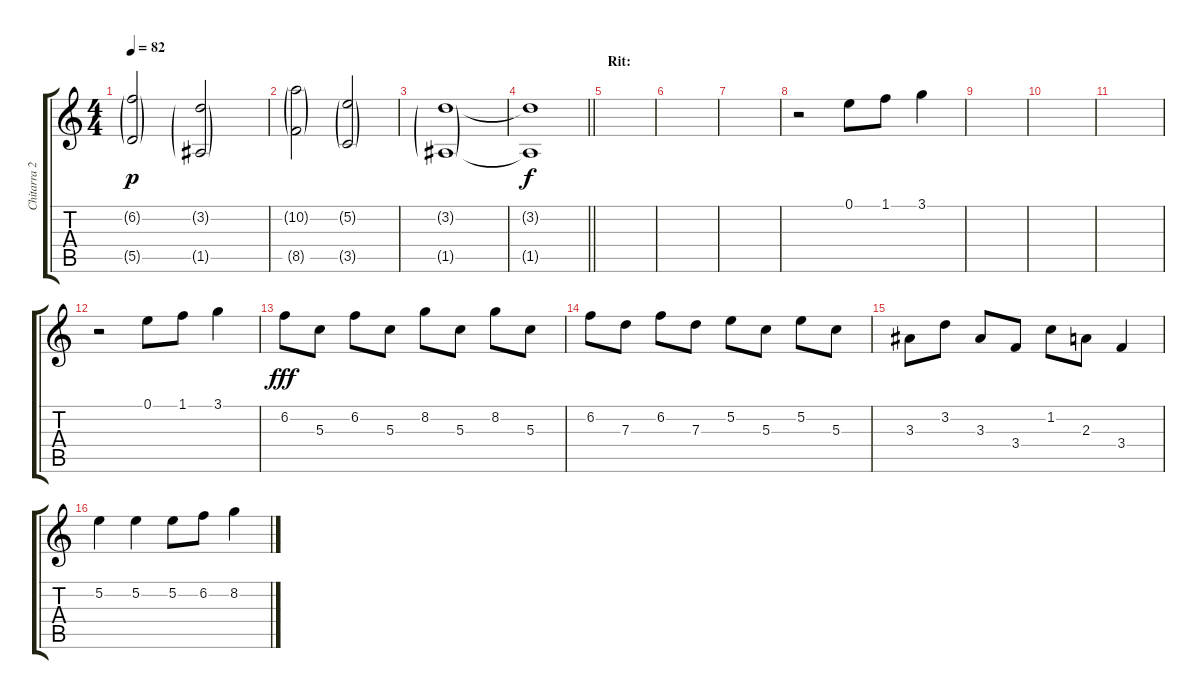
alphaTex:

\track ("Chitarra 2" "Chitarra 2") {instrument overdrivenguitar}
\staff {score tabs}
\tuning (E4 B3 G3 D3 A2 E2) {hide}
\ts (4 4)
\tempo 82
\clef g2
\ks c
(6.2{g} 5.5{g}).2{dy p} (3.2{g} 1.5{g}).2 |
(10.2{g} 8.5{g}).2 (5.2{g} 3.5{g}).2 |
(3.2{g} 1.5{g}).1 |
\barLineRight lightlight
(3.2{t} 1.5{t}).1{dy f} |
\section ("" "Rit:")
|
|
|
r.2 0.1.8 1.1.8 3.1.4 |
|
|
|
r.2 0.1.8 1.1.8 3.1.4 |
6.2.8{dy fff volume 12} 5.3.8 6.2.8 5.3.8 8.2.8 5.3.8 8.2.8 5.3.8 |
6.2.8 7.3.8 6.2.8 7.3.8 5.2.8 5.3.8 5.2.8 5.3.8 |
3.3.8 3.2.8 3.3.8 3.4.8 1.2.8 2.3.8 3.4.4 |
5.2.4 5.2.4 5.2.8 6.2.8 8.2.4
